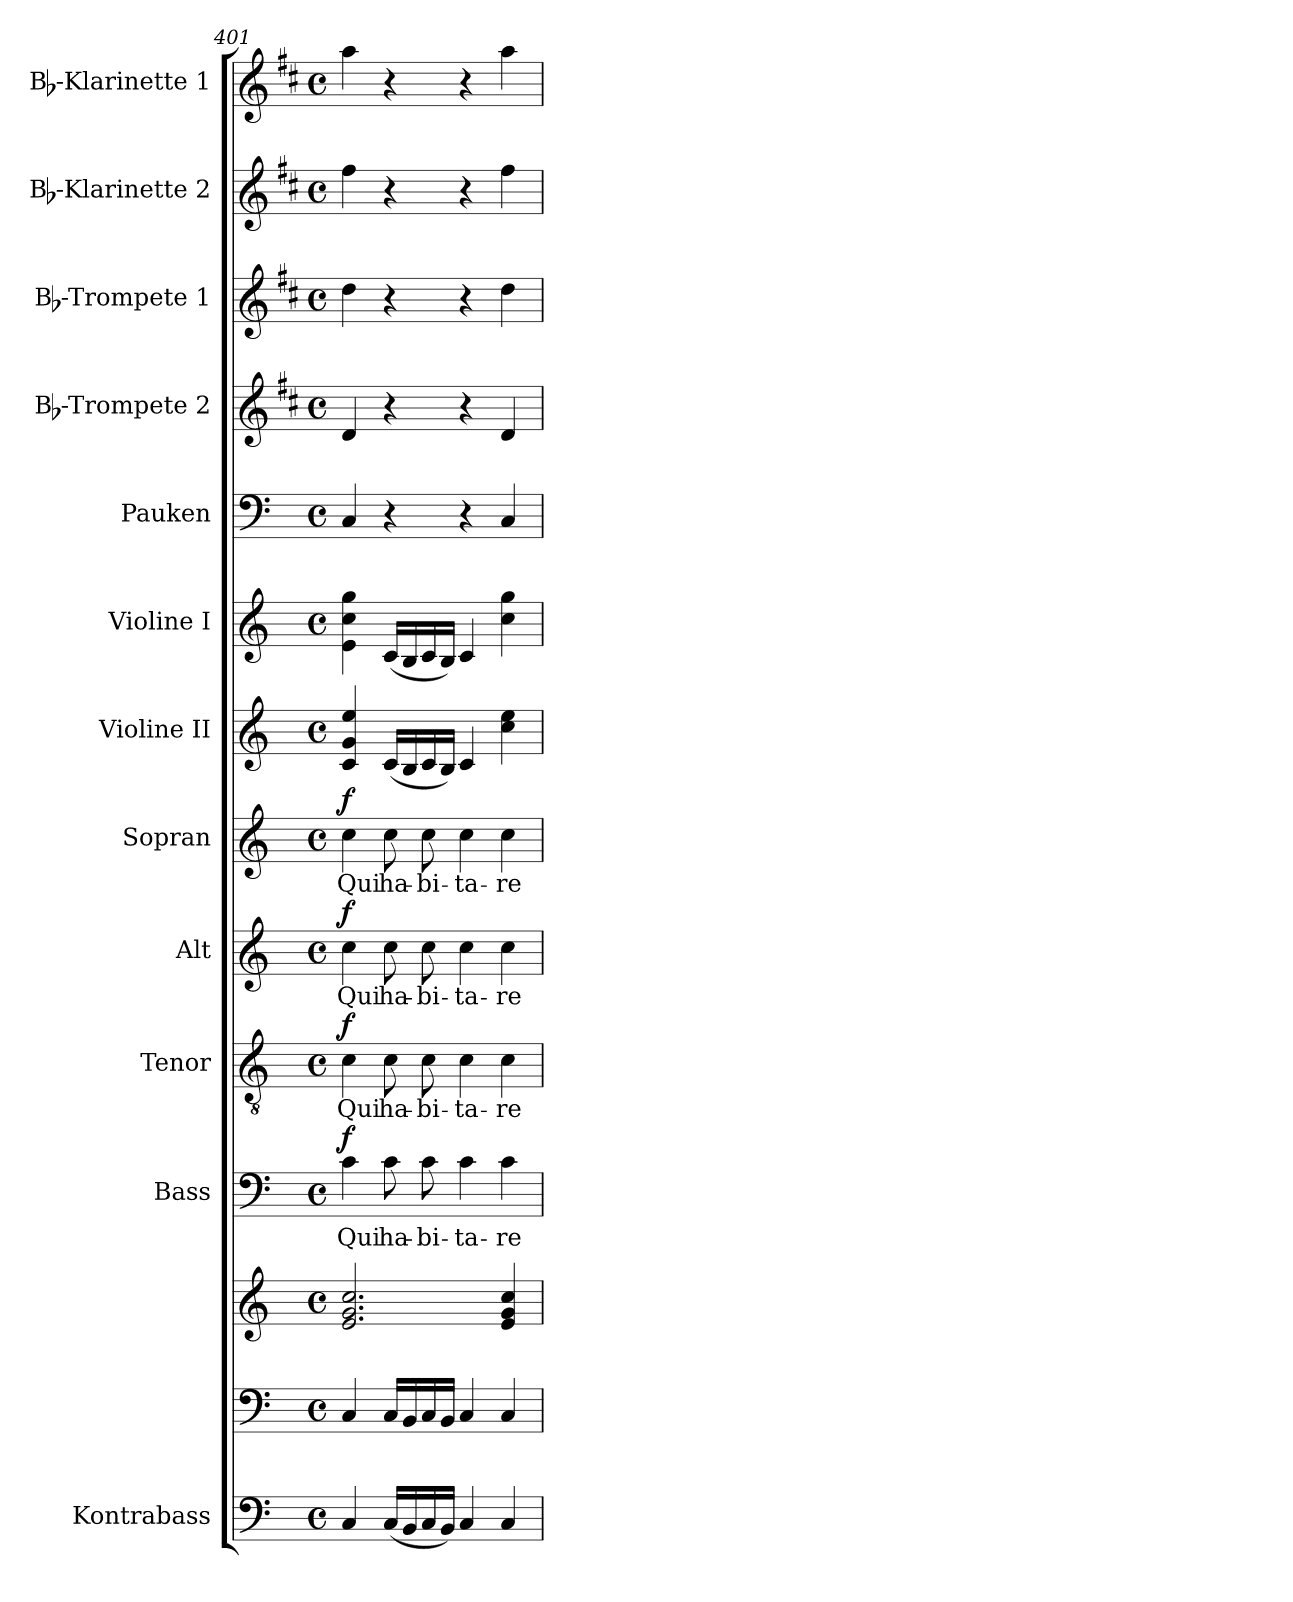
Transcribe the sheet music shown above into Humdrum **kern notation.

**kern	**kern	**kern	**kern	**text	**dynam	**kern	**text	**dynam	**kern	**text	**dynam	**kern	**text	**dynam	**kern	**kern	**kern	**kern	**kern	**kern	**kern
*part13	*part12	*part12	*part11	*part11	*part11	*part10	*part10	*part10	*part9	*part9	*part9	*part8	*part8	*part8	*part7	*part6	*part5	*part4	*part3	*part2	*part1
*staff14	*staff13	*staff12	*staff11	*staff11	*staff11	*staff10	*staff10	*staff10	*staff9	*staff9	*staff9	*staff8	*staff8	*staff8	*staff7	*staff6	*staff5	*staff4	*staff3	*staff2	*staff1
*I"Kontrabass	*	*	*I"Bass	*	*	*I"Tenor	*	*	*I"Alt	*	*	*I"Sopran	*	*	*I"Violine II	*I"Violine I	*I"Pauken	*I"Bb-Trompete 2	*I"Bb-Trompete 1	*I"Bb-Klarinette 2	*I"Bb-Klarinette 1
*I'Kb.	*	*	*I'B.	*	*	*I'T.	*	*	*I'A.	*	*	*I'S.	*	*	*I'Vl. II	*I'Vl. I	*I'Pk.	*I'Bb Trp. 2	*I'Bb Trp. 1	*I'Bb Kl. 2	*I'Bb Kl. 1
*clefF4	*clefF4	*clefG2	*clefF4	*	*	*clefGv2	*	*	*clefG2	*	*	*clefG2	*	*	*clefG2	*clefG2	*clefF4	*clefG2	*clefG2	*clefG2	*clefG2
*ITrd7c12	*	*	*	*	*	*	*	*	*	*	*	*	*	*	*	*	*	*ITrd1c2	*ITrd1c2	*ITrd1c2	*ITrd1c2
*k[]	*k[]	*k[]	*k[]	*	*	*k[]	*	*	*k[]	*	*	*k[]	*	*	*k[]	*k[]	*k[]	*k[]	*k[]	*k[]	*k[]
*C:	*C:	*C:	*C:	*	*	*C:	*	*	*C:	*	*	*C:	*	*	*C:	*C:	*C:	*C:	*C:	*C:	*C:
*M4/4	*M4/4	*M4/4	*M4/4	*	*	*M4/4	*	*	*M4/4	*	*	*M4/4	*	*	*M4/4	*M4/4	*M4/4	*M4/4	*M4/4	*M4/4	*M4/4
*met(c)	*met(c)	*met(c)	*met(c)	*	*	*met(c)	*	*	*met(c)	*	*	*met(c)	*	*	*met(c)	*met(c)	*met(c)	*met(c)	*met(c)	*met(c)	*met(c)
=401	=401	=401	=401	=401	=401	=401	=401	=401	=401	=401	=401	=401	=401	=401	=401	=401	=401	=401	=401	=401	=401
!	!	!	!	!LO:LY:b	!LO:DY:a	!	!LO:LY:b	!LO:DY:a	!	!LO:LY:b	!LO:DY:a	!	!LO:LY:b	!LO:DY:a	!	!	!	!	!	!	!
4CC/	4C/	2.e/ 2.g/ 2.cc/	4c\	Qui	f	4c\	Qui	f	4cc\	Qui	f	4cc\	Qui	f	4c/ 4g/ 4ee/	4e\ 4cc\ 4gg\	4C/	4c/	4cc\	4ee\	4gg\
!	!	!	!	!LO:LY:b	!	!	!LO:LY:b	!	!	!LO:LY:b	!	!	!LO:LY:b	!	!	!	!	!	!	!	!
(<16CC/LL	16C/LL	.	8c\	ha-	.	8c\	ha-	.	8cc\	ha-	.	8cc\	ha-	.	(<16c/LL	(<16c/LL	4r	4r	4r	4r	4r
16BBB/	16BB/	.	.	.	.	.	.	.	.	.	.	.	.	.	16B/	16B/	.	.	.	.	.
!	!	!	!	!LO:LY:b	!	!	!LO:LY:b	!	!	!LO:LY:b	!	!	!LO:LY:b	!	!	!	!	!	!	!	!
16CC/	16C/	.	8c\	-bi-	.	8c\	-bi-	.	8cc\	-bi-	.	8cc\	-bi-	.	16c/	16c/	.	.	.	.	.
16BBB/JJ)	16BB/JJ	.	.	.	.	.	.	.	.	.	.	.	.	.	16B/JJ)	16B/JJ)	.	.	.	.	.
!	!	!	!	!LO:LY:b	!	!	!LO:LY:b	!	!	!LO:LY:b	!	!	!LO:LY:b	!	!	!	!	!	!	!	!
4CC/	4C/	.	4c\	-ta-	.	4c\	-ta-	.	4cc\	-ta-	.	4cc\	-ta-	.	4c/	4c/	4r	4r	4r	4r	4r
!	!	!	!	!LO:LY:b	!	!	!LO:LY:b	!	!	!LO:LY:b	!	!	!LO:LY:b	!	!	!	!	!	!	!	!
4CC/	4C/	4e/ 4g/ 4cc/	4c\	-re	.	4c\	-re	.	4cc\	-re	.	4cc\	-re	.	4cc\ 4ee\	4cc\ 4gg\	4C/	4c/	4cc\	4ee\	4gg\
=	=	=	=	=	=	=	=	=	=	=	=	=	=	=	=	=	=	=	=	=	=
*-	*-	*-	*-	*-	*-	*-	*-	*-	*-	*-	*-	*-	*-	*-	*-	*-	*-	*-	*-	*-	*-
